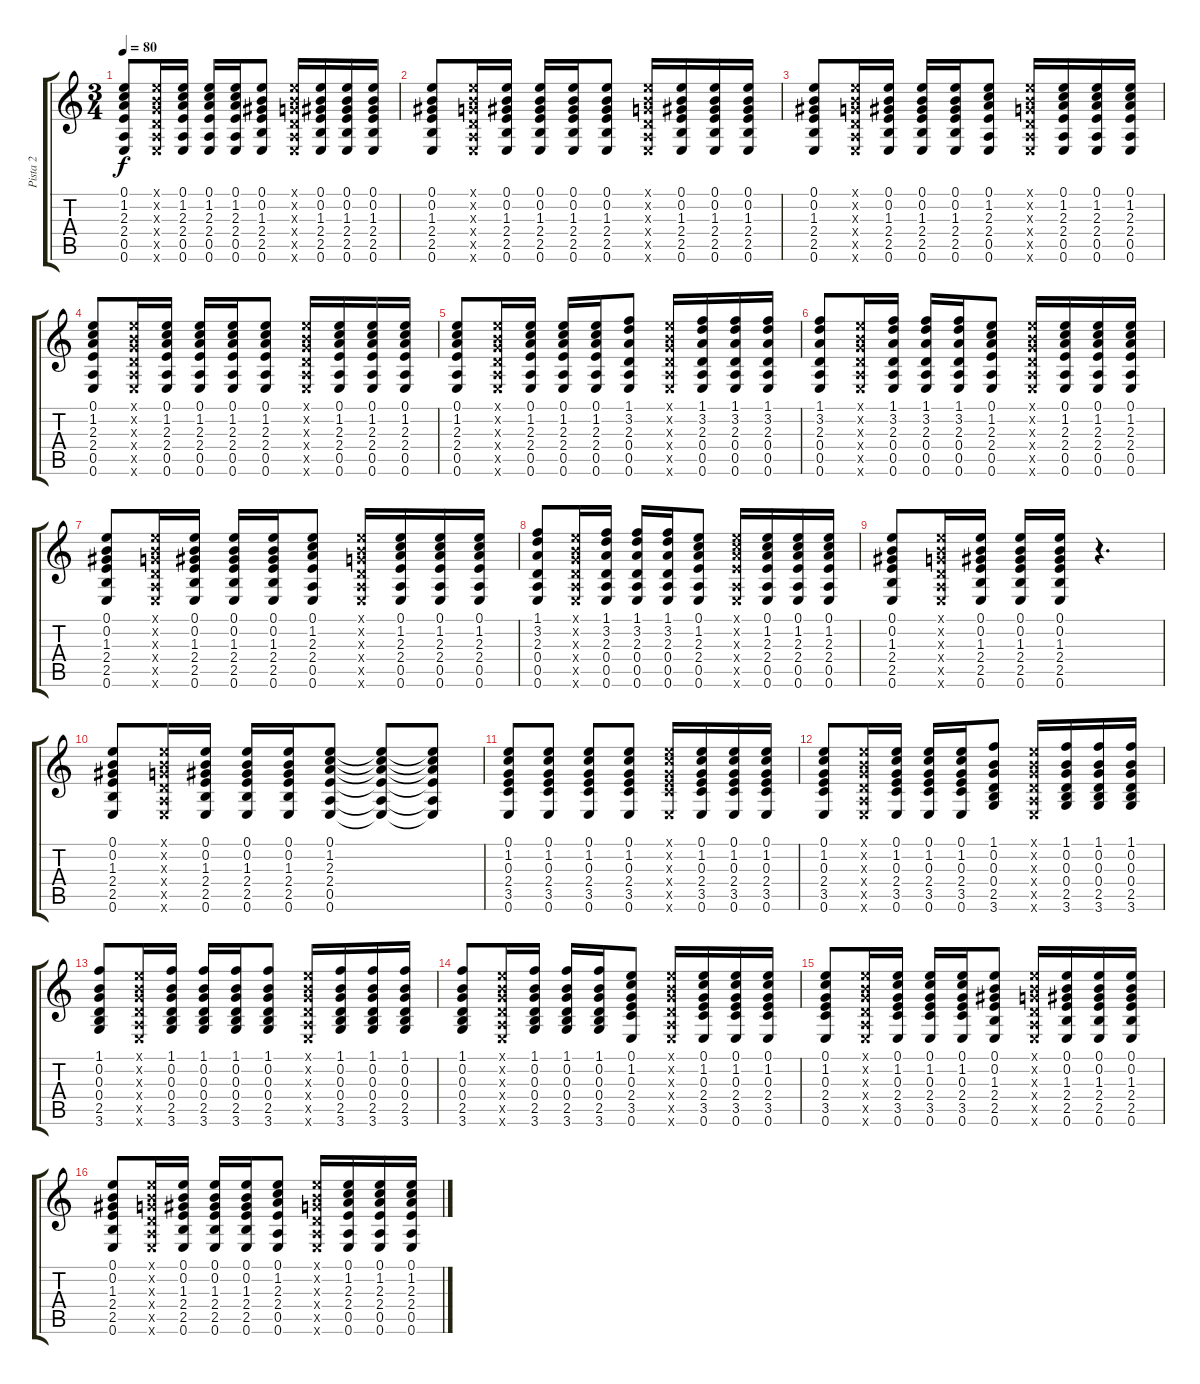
\track ("Pista 2" "Pista 2") {instrument acousticguitarnylon}
\staff {score tabs}
\tuning (E4 B3 G3 D3 A2 E2) {hide}
\ts (3 4)
\tempo 80
\clef g2
\ks c
(0.1 1.2 2.3 2.4 0.5 0.6).8{dy f} (0.1{x} 0.2{x} 0.3{x} 0.4{x} 0.5{x} 0.6{x}).16 (0.1 1.2 2.3 2.4 0.5 0.6).16 (0.1 1.2 2.3 2.4 0.5 0.6).16 (0.1 1.2 2.3 2.4 0.5 0.6).16 (0.1 0.2 1.3 2.4 2.5 0.6).8 (0.1{x} 0.2{x} 0.3{x} 0.4{x} 0.5{x} 0.6{x}).16 (0.1 0.2 1.3 2.4 2.5 0.6).16 (0.1 0.2 1.3 2.4 2.5 0.6).16 (0.1 0.2 1.3 2.4 2.5 0.6).16 |
(0.1 0.2 1.3 2.4 2.5 0.6).8 (0.1{x} 0.2{x} 0.3{x} 0.4{x} 0.5{x} 0.6{x}).16 (0.1 0.2 1.3 2.4 2.5 0.6).16 (0.1 0.2 1.3 2.4 2.5 0.6).16 (0.1 0.2 1.3 2.4 2.5 0.6).16 (0.1 0.2 1.3 2.4 2.5 0.6).8 (0.1{x} 0.2{x} 0.3{x} 0.4{x} 0.5{x} 0.6{x}).16 (0.1 0.2 1.3 2.4 2.5 0.6).16 (0.1 0.2 1.3 2.4 2.5 0.6).16 (0.1 0.2 1.3 2.4 2.5 0.6).16 |
(0.1 0.2 1.3 2.4 2.5 0.6).8 (0.1{x} 0.2{x} 0.3{x} 0.4{x} 0.5{x} 0.6{x}).16 (0.1 0.2 1.3 2.4 2.5 0.6).16 (0.1 0.2 1.3 2.4 2.5 0.6).16 (0.1 0.2 1.3 2.4 2.5 0.6).16 (0.1 1.2 2.3 2.4 0.5 0.6).8 (0.1{x} 0.2{x} 0.3{x} 0.4{x} 0.5{x} 0.6{x}).16 (0.1 1.2 2.3 2.4 0.5 0.6).16 (0.1 1.2 2.3 2.4 0.5 0.6).16 (0.1 1.2 2.3 2.4 0.5 0.6).16 |
(0.1 1.2 2.3 2.4 0.5 0.6).8 (0.1{x} 0.2{x} 0.3{x} 0.4{x} 0.5{x} 0.6{x}).16 (0.1 1.2 2.3 2.4 0.5 0.6).16 (0.1 1.2 2.3 2.4 0.5 0.6).16 (0.1 1.2 2.3 2.4 0.5 0.6).16 (0.1 1.2 2.3 2.4 0.5 0.6).8 (0.1{x} 0.2{x} 0.3{x} 0.4{x} 0.5{x} 0.6{x}).16 (0.1 1.2 2.3 2.4 0.5 0.6).16 (0.1 1.2 2.3 2.4 0.5 0.6).16 (0.1 1.2 2.3 2.4 0.5 0.6).16 |
(0.1 1.2 2.3 2.4 0.5 0.6).8 (0.1{x} 0.2{x} 0.3{x} 0.4{x} 0.5{x} 0.6{x}).16 (0.1 1.2 2.3 2.4 0.5 0.6).16 (0.1 1.2 2.3 2.4 0.5 0.6).16 (0.1 1.2 2.3 2.4 0.5 0.6).16 (1.1 3.2 2.3 0.4 0.5 0.6).8 (0.1{x} 0.2{x} 0.3{x} 0.4{x} 0.5{x} 0.6{x}).16 (1.1 3.2 2.3 0.4 0.5 0.6).16 (1.1 3.2 2.3 0.4 0.5 0.6).16 (1.1 3.2 2.3 0.4 0.5 0.6).16 |
(1.1 3.2 2.3 0.4 0.5 0.6).8 (0.1{x} 0.2{x} 0.3{x} 0.4{x} 0.5{x} 0.6{x}).16 (1.1 3.2 2.3 0.4 0.5 0.6).16 (1.1 3.2 2.3 0.4 0.5 0.6).16 (1.1 3.2 2.3 0.4 0.5 0.6).16 (0.1 1.2 2.3 2.4 0.5 0.6).8 (0.1{x} 0.2{x} 0.3{x} 0.4{x} 0.5{x} 0.6{x}).16 (0.1 1.2 2.3 2.4 0.5 0.6).16 (0.1 1.2 2.3 2.4 0.5 0.6).16 (0.1 1.2 2.3 2.4 0.5 0.6).16 |
(0.1 0.2 1.3 2.4 2.5 0.6).8 (0.1{x} 0.2{x} 0.3{x} 0.4{x} 0.5{x} 0.6{x}).16 (0.1 0.2 1.3 2.4 2.5 0.6).16 (0.1 0.2 1.3 2.4 2.5 0.6).16 (0.1 0.2 1.3 2.4 2.5 0.6).16 (0.1 1.2 2.3 2.4 0.5 0.6).8 (0.1{x} 0.2{x} 0.3{x} 0.4{x} 0.5{x} 0.6{x}).16 (0.1 1.2 2.3 2.4 0.5 0.6).16 (0.1 1.2 2.3 2.4 0.5 0.6).16 (0.1 1.2 2.3 2.4 0.5 0.6).16 |
(1.1 3.2 2.3 0.4 0.5 0.6).8 (0.1{x} 0.2{x} 0.3{x} 0.4{x} 0.5{x} 0.6{x}).16 (1.1 3.2 2.3 0.4 0.5 0.6).16 (1.1 3.2 2.3 0.4 0.5 0.6).16 (1.1 3.2 2.3 0.4 0.5 0.6).16 (0.1 1.2 2.3 2.4 0.5 0.6).8 (0.1{x} 1.2{x} 2.3{x} 2.4{x} 0.5{x} 0.6{x}).16 (0.1 1.2 2.3 2.4 0.5 0.6).16 (0.1 1.2 2.3 2.4 0.5 0.6).16 (0.1 1.2 2.3 2.4 0.5 0.6).16 |
(0.1 0.2 1.3 2.4 2.5 0.6).8 (0.1{x} 0.2{x} 0.3{x} 0.4{x} 0.5{x} 0.6{x}).16 (0.1 0.2 1.3 2.4 2.5 0.6).16 (0.1 0.2 1.3 2.4 2.5 0.6).16 (0.1 0.2 1.3 2.4 2.5 0.6).16 r.4{d} |
(0.1 0.2 1.3 2.4 2.5 0.6).8 (0.1{x} 0.2{x} 0.3{x} 0.4{x} 0.5{x} 0.6{x}).16 (0.1 0.2 1.3 2.4 2.5 0.6).16 (0.1 0.2 1.3 2.4 2.5 0.6).16 (0.1 0.2 1.3 2.4 2.5 0.6).16 (0.1 1.2 2.3 2.4 0.5 0.6).8 (0.1{t} 1.2{t} 2.3{t} 2.4{t} 0.5{t} 0.6{t}).8 (0.1{t} 1.2{t} 2.3{t} 2.4{t} 0.5{t} 0.6{t}).8 |
(0.1 1.2 0.3 2.4 3.5 0.6).8 (0.1 1.2 0.3 2.4 3.5 0.6).8 (0.1 1.2 0.3 2.4 3.5 0.6).8 (0.1 1.2 0.3 2.4 3.5 0.6).8 (0.1{x} 1.2{x} 0.3{x} 2.4{x} 3.5{x} 0.6{x}).16 (0.1 1.2 0.3 2.4 3.5 0.6).16 (0.1 1.2 0.3 2.4 3.5 0.6).16 (0.1 1.2 0.3 2.4 3.5 0.6).16 |
(0.1 1.2 0.3 2.4 3.5 0.6).8 (0.1{x} 0.2{x} 0.3{x} 0.4{x} 0.5{x} 0.6{x}).16 (0.1 1.2 0.3 2.4 3.5 0.6).16 (0.1 1.2 0.3 2.4 3.5 0.6).16 (0.1 1.2 0.3 2.4 3.5 0.6).16 (1.1 0.2 0.3 0.4 2.5 3.6).8 (0.1{x} 0.2{x} 0.3{x} 0.4{x} 0.5{x} 0.6{x}).16 (1.1 0.2 0.3 0.4 2.5 3.6).16 (1.1 0.2 0.3 0.4 2.5 3.6).16 (1.1 0.2 0.3 0.4 2.5 3.6).16 |
(1.1 0.2 0.3 0.4 2.5 3.6).8 (0.1{x} 0.2{x} 0.3{x} 0.4{x} 0.5{x} 0.6{x}).16 (1.1 0.2 0.3 0.4 2.5 3.6).16 (1.1 0.2 0.3 0.4 2.5 3.6).16 (1.1 0.2 0.3 0.4 2.5 3.6).16 (1.1 0.2 0.3 0.4 2.5 3.6).8 (0.1{x} 0.2{x} 0.3{x} 0.4{x} 0.5{x} 0.6{x}).16 (1.1 0.2 0.3 0.4 2.5 3.6).16 (1.1 0.2 0.3 0.4 2.5 3.6).16 (1.1 0.2 0.3 0.4 2.5 3.6).16 |
(1.1 0.2 0.3 0.4 2.5 3.6).8 (0.1{x} 0.2{x} 0.3{x} 0.4{x} 0.5{x} 0.6{x}).16 (1.1 0.2 0.3 0.4 2.5 3.6).16 (1.1 0.2 0.3 0.4 2.5 3.6).16 (1.1 0.2 0.3 0.4 2.5 3.6).16 (0.1 1.2 0.3 2.4 3.5 0.6).8 (0.1{x} 0.2{x} 0.3{x} 0.4{x} 0.5{x} 0.6{x}).16 (0.1 1.2 0.3 2.4 3.5 0.6).16 (0.1 1.2 0.3 2.4 3.5 0.6).16 (0.1 1.2 0.3 2.4 3.5 0.6).16 |
(0.1 1.2 0.3 2.4 3.5 0.6).8 (0.1{x} 0.2{x} 0.3{x} 0.4{x} 0.5{x} 0.6{x}).16 (0.1 1.2 0.3 2.4 3.5 0.6).16 (0.1 1.2 0.3 2.4 3.5 0.6).16 (0.1 1.2 0.3 2.4 3.5 0.6).16 (0.1 0.2 1.3 2.4 2.5 0.6).8 (0.1{x} 0.2{x} 0.3{x} 0.4{x} 0.5{x} 0.6{x}).16 (0.1 0.2 1.3 2.4 2.5 0.6).16 (0.1 0.2 1.3 2.4 2.5 0.6).16 (0.1 0.2 1.3 2.4 2.5 0.6).16 |
(0.1 0.2 1.3 2.4 2.5 0.6).8 (0.1{x} 0.2{x} 0.3{x} 0.4{x} 0.5{x} 0.6{x}).16 (0.1 0.2 1.3 2.4 2.5 0.6).16 (0.1 0.2 1.3 2.4 2.5 0.6).16 (0.1 0.2 1.3 2.4 2.5 0.6).16 (0.1 1.2 2.3 2.4 0.5 0.6).8 (0.1{x} 0.2{x} 0.3{x} 0.4{x} 0.5{x} 0.6{x}).16 (0.1 1.2 2.3 2.4 0.5 0.6).16 (0.1 1.2 2.3 2.4 0.5 0.6).16 (0.1 1.2 2.3 2.4 0.5 0.6).16
